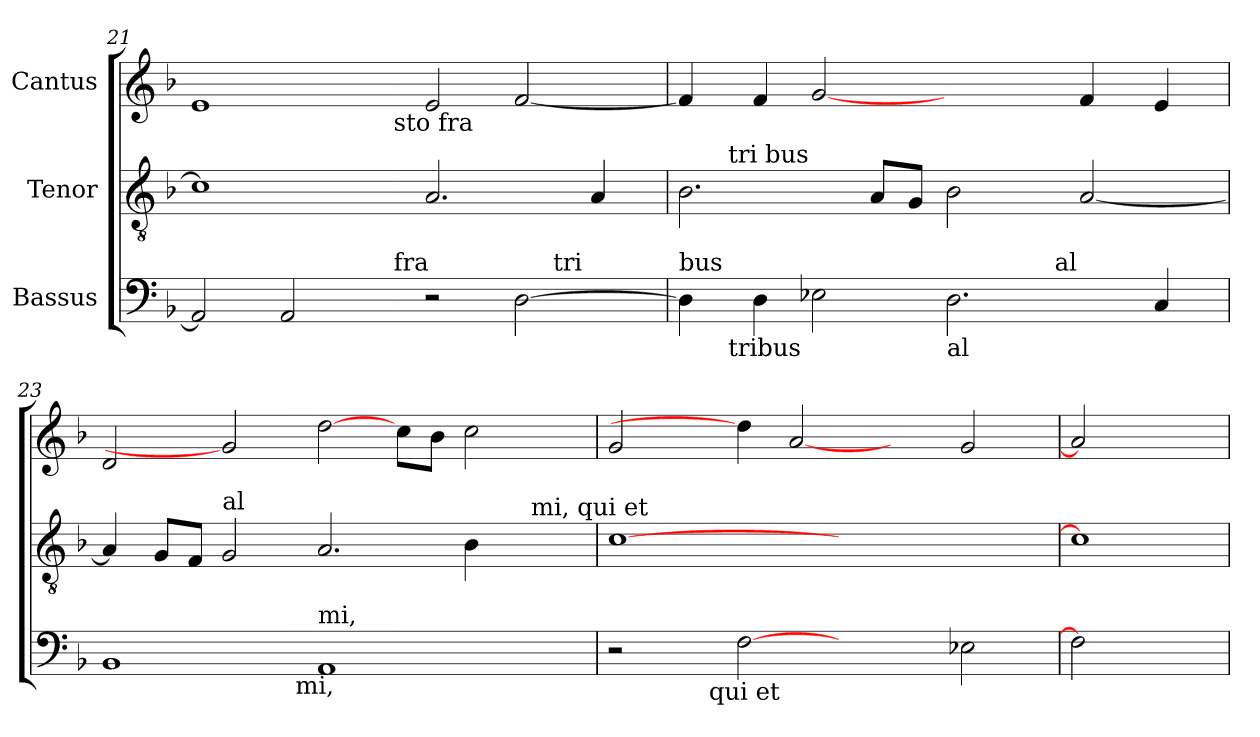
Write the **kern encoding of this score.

**kern	**kern	**kern
*part3	*part2	*part1
*staff3	*staff2	*staff1
*I"Bassus	*I"Tenor	*I"Cantus
*clefF4	*clefGv2	*clefG2
*ITrd7c12	*	*
*k[b-]	*k[b-]	*k[b-]
*F:	*F:	*F:
=21	=21	=21
!	!	!LO:TX:b:t=ne
*^	*	*^
*	*^	*	*	*
2AAA/]	2ryy	1ryy	1c]	1e	2ryy
2AAA/	4ryy	.	.	.	4ryy
.	8ryy	.	.	.	8ryy
.	32ryy	.	.	.	32ryy
!	!	!	!	!	!LO:TX:b:t=sto fra
!	!LO:TX:a:t=fra	!	!	!	!
.	1ryy	.	.	.	1ryy
2r	.	2ryy	2.A/	2e/	.
[>2DD\	.	8ryy	.	[>2f/	.
!	!	!LO:TX:a:t=tri	!	!	!
.	.	4.ryy	.	.	.
.	.	.	4A/	.	.
.	16.ryy	.	.	.	16.ryy
!!LO:PB:g=z
=22	=22	=22	=22	=22	=22
!LO:TX:a:t=bus	!	!	!	!	!
*	*	*	*^	*v	*v
4DD\]	8.ryy	1ryy	2.B-\	8.ryy	4f/]
!	!	!	!	!LO:TX:a:t=tri bus	!
!	!LO:TX:b:t=tribus	!	!	!	!
.	1ryy	.	.	1ryy	.
4DD\	.	.	.	.	4f/
2EE-X\	.	.	.	.	[2g
.	.	.	8A/L	.	.
.	.	.	8G/J	.	.
!LO:TX:b:t=al	!	!	!	!	!
2.DD\	.	4..ryy	2B-\	.	2ryy
.	2ryy	.	.	2ryy	.
!	!	!LO:TX:a:t=al	!	!	!
.	.	2ryy	.	.	.
.	.	.	[<2A/	.	4f/
.	4ryy	.	.	4ryy	.
4CC/	.	.	.	.	4e/
.	16ryy	16ryy	.	16ryy	.
*	*v	*v	*	*	*
*	*	*v	*v	*
=23	=23	=23	=23
1BBB-	2...ryy	4A/]	2d/
.	.	8G/L	.
.	.	8F/J	.
!	!	!LO:TX:a:t=al	!
.	.	2G/	2g]
!	!LO:TX:b:t=mi,	!	!
.	1ryy	.	.
!LO:TX:a:t=mi,	!	!	!
1AAA	.	2.A/	[2dd\
.	.	.	8cc\L
.	.	.	8b-\J
.	.	4B-\	2cc\
.	4ryy	.	.
!	!	!LO:TX:a:t=mi, qui et	!
4ryy	.	4ryy	.
.	16ryy	.	.
=24	=24	=24	=24
2r	4ryy	[1c	2g/
.	8ryy	.	.
.	32ryy	.	.
!	!LO:TX:b:t=qui et	!	!
.	1ryy	.	.
[2FF	.	.	4dd\]
.	.	.	[2a
2ryy	.	1ryy	.
.	.	.	4ryy
.	2ryy	.	.
2EE-X\	.	.	2g/
.	16.ryy	.	.
*v	*v	*	*
=25	=25	=25
2FF]	1c]	2a]
2ryy	.	2ryy
=	=	=
*-	*-	*-
